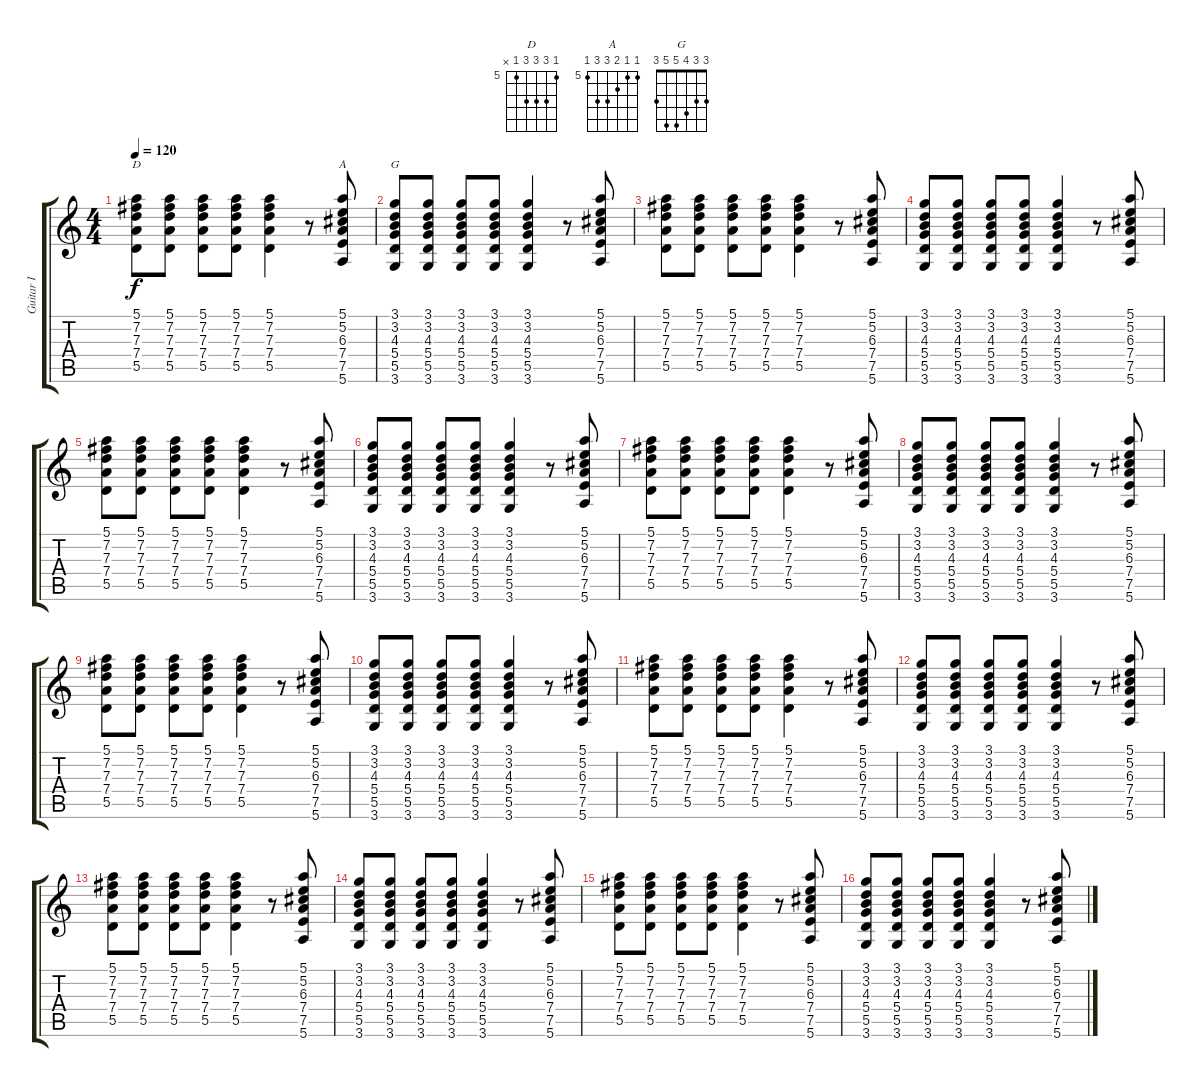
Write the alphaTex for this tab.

\track ("Guitar I" "Guitar I") {instrument overdrivenguitar}
\staff {score tabs}
\tuning (E4 B3 G3 D3 A2 E2) {hide}
\chord ("D" 5 7 7 7 5 x) {firstfret 5}
\chord ("A" 5 5 6 7 7 5) {firstfret 5}
\chord ("G" 3 3 4 5 5 3)
\ts (4 4)
\tempo 120
\clef g2
\ks c
(5.1 7.2 7.3 7.4 5.5).8{ch "D" dy f} (5.1 7.2 7.3 7.4 5.5).8 (5.1 7.2 7.3 7.4 5.5).8 (5.1 7.2 7.3 7.4 5.5).8 (5.1 7.2 7.3 7.4 5.5).4 r.8 (5.1 5.2 6.3 7.4 7.5 5.6).8{ch "A"} |
(3.1 3.2 4.3 5.4 5.5 3.6).8{ch "G"} (3.1 3.2 4.3 5.4 5.5 3.6).8 (3.1 3.2 4.3 5.4 5.5 3.6).8 (3.1 3.2 4.3 5.4 5.5 3.6).8 (3.1 3.2 4.3 5.4 5.5 3.6).4 r.8 (5.1 5.2 6.3 7.4 7.5 5.6).8 |
(5.1 7.2 7.3 7.4 5.5).8 (5.1 7.2 7.3 7.4 5.5).8 (5.1 7.2 7.3 7.4 5.5).8 (5.1 7.2 7.3 7.4 5.5).8 (5.1 7.2 7.3 7.4 5.5).4 r.8 (5.1 5.2 6.3 7.4 7.5 5.6).8 |
(3.1 3.2 4.3 5.4 5.5 3.6).8 (3.1 3.2 4.3 5.4 5.5 3.6).8 (3.1 3.2 4.3 5.4 5.5 3.6).8 (3.1 3.2 4.3 5.4 5.5 3.6).8 (3.1 3.2 4.3 5.4 5.5 3.6).4 r.8 (5.1 5.2 6.3 7.4 7.5 5.6).8 |
(5.1 7.2 7.3 7.4 5.5).8 (5.1 7.2 7.3 7.4 5.5).8 (5.1 7.2 7.3 7.4 5.5).8 (5.1 7.2 7.3 7.4 5.5).8 (5.1 7.2 7.3 7.4 5.5).4 r.8 (5.1 5.2 6.3 7.4 7.5 5.6).8 |
(3.1 3.2 4.3 5.4 5.5 3.6).8 (3.1 3.2 4.3 5.4 5.5 3.6).8 (3.1 3.2 4.3 5.4 5.5 3.6).8 (3.1 3.2 4.3 5.4 5.5 3.6).8 (3.1 3.2 4.3 5.4 5.5 3.6).4 r.8 (5.1 5.2 6.3 7.4 7.5 5.6).8 |
(5.1 7.2 7.3 7.4 5.5).8 (5.1 7.2 7.3 7.4 5.5).8 (5.1 7.2 7.3 7.4 5.5).8 (5.1 7.2 7.3 7.4 5.5).8 (5.1 7.2 7.3 7.4 5.5).4 r.8 (5.1 5.2 6.3 7.4 7.5 5.6).8 |
(3.1 3.2 4.3 5.4 5.5 3.6).8 (3.1 3.2 4.3 5.4 5.5 3.6).8 (3.1 3.2 4.3 5.4 5.5 3.6).8 (3.1 3.2 4.3 5.4 5.5 3.6).8 (3.1 3.2 4.3 5.4 5.5 3.6).4 r.8 (5.1 5.2 6.3 7.4 7.5 5.6).8 |
(5.1 7.2 7.3 7.4 5.5).8 (5.1 7.2 7.3 7.4 5.5).8 (5.1 7.2 7.3 7.4 5.5).8 (5.1 7.2 7.3 7.4 5.5).8 (5.1 7.2 7.3 7.4 5.5).4 r.8 (5.1 5.2 6.3 7.4 7.5 5.6).8 |
(3.1 3.2 4.3 5.4 5.5 3.6).8 (3.1 3.2 4.3 5.4 5.5 3.6).8 (3.1 3.2 4.3 5.4 5.5 3.6).8 (3.1 3.2 4.3 5.4 5.5 3.6).8 (3.1 3.2 4.3 5.4 5.5 3.6).4 r.8 (5.1 5.2 6.3 7.4 7.5 5.6).8 |
(5.1 7.2 7.3 7.4 5.5).8 (5.1 7.2 7.3 7.4 5.5).8 (5.1 7.2 7.3 7.4 5.5).8 (5.1 7.2 7.3 7.4 5.5).8 (5.1 7.2 7.3 7.4 5.5).4 r.8 (5.1 5.2 6.3 7.4 7.5 5.6).8 |
(3.1 3.2 4.3 5.4 5.5 3.6).8 (3.1 3.2 4.3 5.4 5.5 3.6).8 (3.1 3.2 4.3 5.4 5.5 3.6).8 (3.1 3.2 4.3 5.4 5.5 3.6).8 (3.1 3.2 4.3 5.4 5.5 3.6).4 r.8 (5.1 5.2 6.3 7.4 7.5 5.6).8 |
(5.1 7.2 7.3 7.4 5.5).8 (5.1 7.2 7.3 7.4 5.5).8 (5.1 7.2 7.3 7.4 5.5).8 (5.1 7.2 7.3 7.4 5.5).8 (5.1 7.2 7.3 7.4 5.5).4 r.8 (5.1 5.2 6.3 7.4 7.5 5.6).8 |
(3.1 3.2 4.3 5.4 5.5 3.6).8 (3.1 3.2 4.3 5.4 5.5 3.6).8 (3.1 3.2 4.3 5.4 5.5 3.6).8 (3.1 3.2 4.3 5.4 5.5 3.6).8 (3.1 3.2 4.3 5.4 5.5 3.6).4 r.8 (5.1 5.2 6.3 7.4 7.5 5.6).8 |
(5.1 7.2 7.3 7.4 5.5).8 (5.1 7.2 7.3 7.4 5.5).8 (5.1 7.2 7.3 7.4 5.5).8 (5.1 7.2 7.3 7.4 5.5).8 (5.1 7.2 7.3 7.4 5.5).4 r.8 (5.1 5.2 6.3 7.4 7.5 5.6).8 |
(3.1 3.2 4.3 5.4 5.5 3.6).8 (3.1 3.2 4.3 5.4 5.5 3.6).8 (3.1 3.2 4.3 5.4 5.5 3.6).8 (3.1 3.2 4.3 5.4 5.5 3.6).8 (3.1 3.2 4.3 5.4 5.5 3.6).4 r.8 (5.1 5.2 6.3 7.4 7.5 5.6).8
